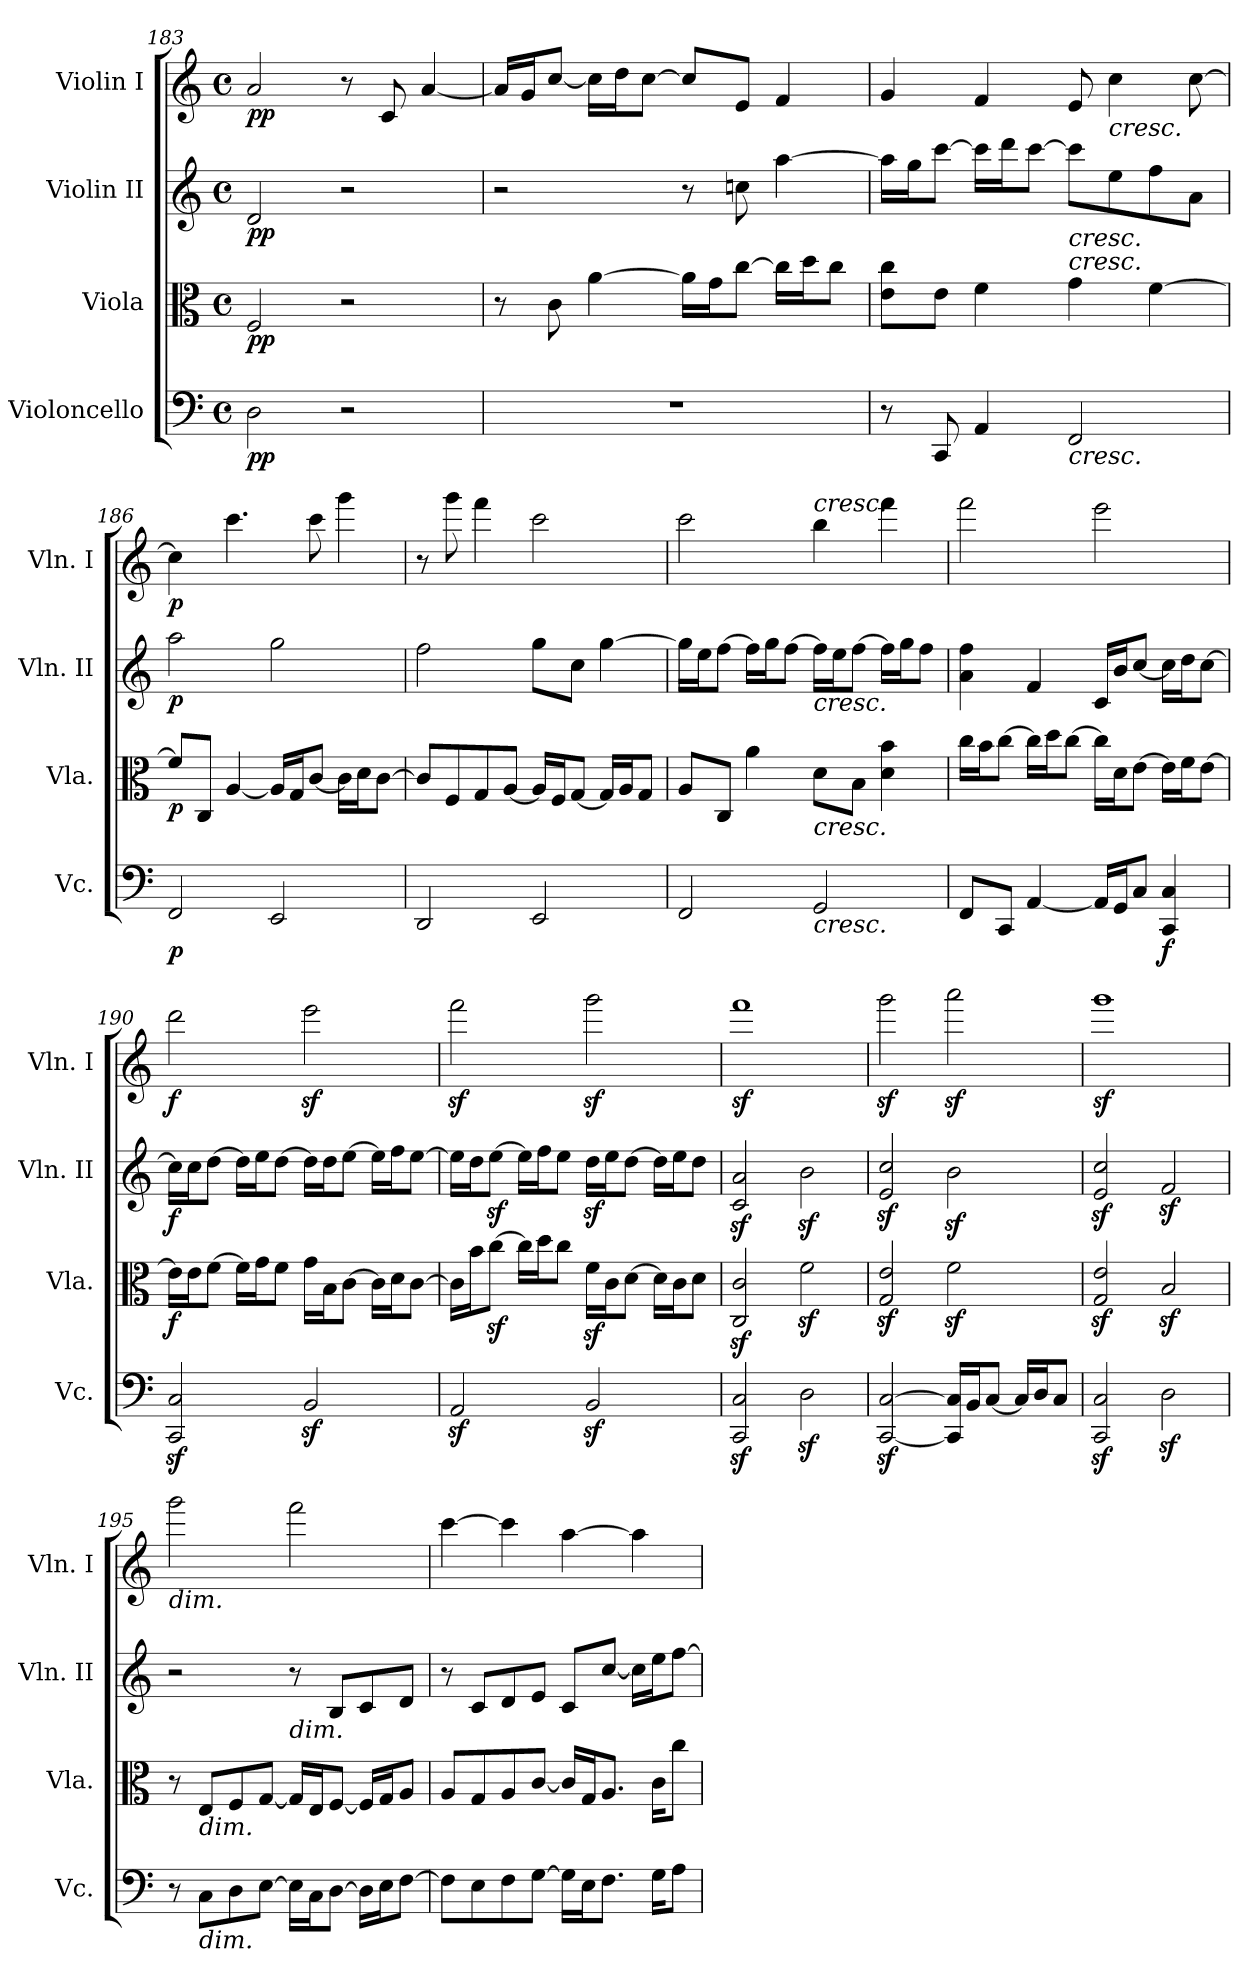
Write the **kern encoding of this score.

**kern	**dynam	**kern	**dynam	**kern	**dynam	**kern	**dynam
*part4	*part4	*part3	*part3	*part2	*part2	*part1	*part1
*staff4	*staff4	*staff3	*staff3	*staff2	*staff2	*staff1	*staff1
*I"Violoncello	*	*I"Viola	*	*I"Violin II	*	*I"Violin I	*
*I'Vc.	*	*I'Vla.	*	*I'Vln. II	*	*I'Vln. I	*
*clefF4	*	*clefC3	*	*clefG2	*	*clefG2	*
*k[]	*	*k[]	*	*k[]	*	*k[]	*
*M4/4	*	*M4/4	*	*M4/4	*	*M4/4	*
*met(c)	*	*met(c)	*	*met(c)	*	*met(c)	*
=183	=183	=183	=183	=183	=183	=183	=183
!	!LO:DY:b	!	!LO:DY:b	!	!LO:DY:b	!	!LO:DY:b
2D\	pp	2F/	pp	2d/	pp	2a/	pp
2r	.	2r	.	2r	.	8r	.
.	.	.	.	.	.	8c/	.
.	.	.	.	.	.	[4a/	.
=184	=184	=184	=184	=184	=184	=184	=184
1r	.	8r	.	2r	.	16a/LL]	.
.	.	.	.	.	.	16g/J	.
.	.	8c\	.	.	.	[8cc/J	.
.	.	[4a\	.	.	.	16cc\LL]	.
.	.	.	.	.	.	16dd\J	.
.	.	.	.	.	.	[8cc\J	.
.	.	16a\LL]	.	8r	.	8cc/L]	.
.	.	16g\J	.	.	.	.	.
.	.	[8cc\J	.	8ccn\	.	8e/J	.
.	.	16cc\LL]	.	[4aa\	.	4f/	.
.	.	16dd\J	.	.	.	.	.
.	.	8cc\J	.	.	.	.	.
=185	=185	=185	=185	=185	=185	=185	=185
8r	.	8e\ 8cc\L	.	16aa\LL]	.	4g/	.
.	.	.	.	16gg\J	.	.	.
8CC/	.	8e\J	.	[8ccc\J	.	.	.
4AA/	.	4f\	.	16ccc\LL]	.	4f/	.
.	.	.	.	16ddd\J	.	.	.
.	.	.	.	[8ccc\J	.	.	.
!	!	!LO:TX:a:i:t=cresc.	!	!	!	!	!
!	!	!LO:TX:a:i:t=cresc.	!	!	!	!	!
!LO:TX:b:i:t=cresc.	!	!	!	!	!	!	!
2FF/	.	4g\	.	8ccc\L]	.	8e/	.
!	!	!	!	!	!	!LO:TX:b:i:t=cresc.	!
.	.	.	.	8ee\	.	4cc\	.
.	.	[4f\	.	8ff\	.	.	.
.	.	.	.	8a\J	.	[8cc\	.
=186	=186	=186	=186	=186	=186	=186	=186
!	!LO:DY:b	!	!LO:DY:b	!	!LO:DY:b	!	!LO:DY:b
2FF/	p	8f/L]	p	2aa\	p	4cc\]	p
.	.	8C/J	.	.	.	.	.
.	.	[4A/	.	.	.	4.ccc\	.
2EE/	.	16A/LL]	.	2gg\	.	.	.
.	.	16G/J	.	.	.	.	.
.	.	[8c/J	.	.	.	8ccc\	.
.	.	16c\LL]	.	.	.	4ggg\	.
.	.	16d\J	.	.	.	.	.
.	.	[8c\J	.	.	.	.	.
=187	=187	=187	=187	=187	=187	=187	=187
2DD/	.	8c/L]	.	2ff\	.	8r	.
.	.	8F/	.	.	.	8ggg\	.
.	.	8G/	.	.	.	4fff\	.
.	.	[8A/J	.	.	.	.	.
2EE/	.	16A/LL]	.	8gg\L	.	2ccc\	.
.	.	16F/J	.	.	.	.	.
.	.	[8G/J	.	8cc\J	.	.	.
.	.	16G/LL]	.	[4gg\	.	.	.
.	.	16A/J	.	.	.	.	.
.	.	8G/J	.	.	.	.	.
=188	=188	=188	=188	=188	=188	=188	=188
2FF/	.	8A/L	.	16gg\LL]	.	2ccc\	.
.	.	.	.	16ee\J	.	.	.
.	.	8C/J	.	[8ff\J	.	.	.
.	.	4a\	.	16ff\LL]	.	.	.
.	.	.	.	16gg\J	.	.	.
.	.	.	.	[8ff\J	.	.	.
!	!	!	!	!	!	!LO:TX:a:i:t=cresc.	!
!	!	!	!	!LO:TX:b:i:t=cresc.	!	!	!
!	!	!LO:TX:b:i:t=cresc.	!	!	!	!	!
!LO:TX:b:i:t=cresc.	!	!	!	!	!	!	!
2GG/	.	8d\L	.	16ff\LL]	.	4bb\	.
.	.	.	.	16ee\J	.	.	.
.	.	8B\J	.	[8ff\J	.	.	.
.	.	4d\ 4b\	.	16ff\LL]	.	4fff\	.
.	.	.	.	16gg\J	.	.	.
.	.	.	.	8ff\J	.	.	.
=189	=189	=189	=189	=189	=189	=189	=189
8FF/L	.	16cc\LL	.	4a\ 4ff\	.	2fff\	.
.	.	16b\J	.	.	.	.	.
8CC/J	.	[8cc\J	.	.	.	.	.
[4AA/	.	16cc\LL]	.	4f/	.	.	.
.	.	16dd\J	.	.	.	.	.
.	.	[8cc\J	.	.	.	.	.
16AA/LL]	.	16cc\LL]	.	16c/LL	.	2eee\	.
16GG/J	.	16d\J	.	16b/J	.	.	.
8C/J	.	[8e\J	.	[8cc/J	.	.	.
!	!LO:DY:b	!	!	!	!	!	!
4CC/ 4C/	f	16e\LL]	.	16cc\LL]	.	.	.
.	.	16f\J	.	16dd\J	.	.	.
.	.	[8e\J	.	[8cc\J	.	.	.
=190	=190	=190	=190	=190	=190	=190	=190
!	!	!	!LO:DY:b	!	!LO:DY:b	!	!LO:DY:b
2CC/z< 2C/z<	.	16e\LL]	f	16cc\LL]	f	2ddd\	f
.	.	16e\J	.	16cc\J	.	.	.
.	.	[8f\J	.	[8dd\J	.	.	.
.	.	16f\LL]	.	16dd\LL]	.	.	.
.	.	16g\J	.	16ee\J	.	.	.
.	.	8f\J	.	[8dd\J	.	.	.
2BBz</	.	16g\LL	.	16dd\LL]	.	2eeez<\	.
.	.	16B\J	.	16dd\J	.	.	.
.	.	[8c\J	.	[8ee\J	.	.	.
.	.	16c\LL]	.	16ee\LL]	.	.	.
.	.	16d\J	.	16ff\J	.	.	.
.	.	[8c\J	.	[8ee\J	.	.	.
=191	=191	=191	=191	=191	=191	=191	=191
2AAz</	.	16c\LL]	.	16ee\LL]	.	2fffz<\	.
.	.	16b\J	.	16dd\J	.	.	.
.	.	[8ccz<\J	.	[8eez<\J	.	.	.
.	.	16cc\LL]	.	16ee\LL]	.	.	.
.	.	16dd\J	.	16ff\J	.	.	.
.	.	8cc\J	.	8ee\J	.	.	.
2BBz</	.	16fz<\LL	.	16ddz<\LL	.	2gggz<\	.
.	.	16c\J	.	16ee\J	.	.	.
.	.	[8d\J	.	[8dd\J	.	.	.
.	.	16d\LL]	.	16dd\LL]	.	.	.
.	.	16c\J	.	16ee\J	.	.	.
.	.	8d\J	.	8dd\J	.	.	.
=192	=192	=192	=192	=192	=192	=192	=192
2CC/z< 2C/z<	.	2C/z< 2c/z<	.	2c/z< 2a/z<	.	1fffz<	.
2Dz<\	.	2fz<\	.	2bz<\	.	.	.
=193	=193	=193	=193	=193	=193	=193	=193
[2CC/z< [2C/z<	.	2G/z< 2e/z<	.	2e/z< 2cc/z<	.	2gggz<\	.
16CC/] 16C/]LL	.	2fz<\	.	2bz<\	.	2aaaz<\	.
16BB/J	.	.	.	.	.	.	.
[8C/J	.	.	.	.	.	.	.
16C/LL]	.	.	.	.	.	.	.
16D/J	.	.	.	.	.	.	.
8C/J	.	.	.	.	.	.	.
=194	=194	=194	=194	=194	=194	=194	=194
2CC/z< 2C/z<	.	2G/z< 2e/z<	.	2e/z< 2cc/z<	.	1gggz<	.
2Dz<\	.	2Bz</	.	2fz</	.	.	.
=195	=195	=195	=195	=195	=195	=195	=195
!	!	!	!	!	!	!LO:TX:b:i:t=dim.	!
8r	.	8r	.	2r	.	2ggg\	.
!	!	!LO:TX:b:i:t=dim.	!	!	!	!	!
!LO:TX:b:i:t=dim.	!	!	!	!	!	!	!
8C\L	.	8E/L	.	.	.	.	.
8D\	.	8F/	.	.	.	.	.
[8E\J	.	[8G/J	.	.	.	.	.
!	!	!	!	!LO:TX:b:i:t=dim.	!	!	!
16E\LL]	.	16G/LL]	.	8r	.	2fff\	.
16C\J	.	16E/J	.	.	.	.	.
[8D\J	.	[8F/J	.	8B/L	.	.	.
16D\LL]	.	16F/LL]	.	8c/	.	.	.
16E\J	.	16G/J	.	.	.	.	.
[8F\J	.	8A/J	.	8d/J	.	.	.
=196	=196	=196	=196	=196	=196	=196	=196
8F\L]	.	8A/L	.	8r	.	[4ccc\	.
8E\	.	8G/	.	8c/L	.	.	.
8F\	.	8A/	.	8d/	.	4ccc\]	.
[8G\J	.	[8c/J	.	8e/J	.	.	.
16G\LL]	.	16c/LL]	.	8c/L	.	[4aa\	.
16E\J	.	16G/J	.	.	.	.	.
8.F\J	.	8.A/J	.	[8cc/J	.	.	.
.	.	.	.	16cc\LL]	.	4aa\]	.
16G\KL	.	16c\KL	.	16ee\J	.	.	.
8A\J	.	8cc\J	.	[8ff\J	.	.	.
=	=	=	=	=	=	=	=
*-	*-	*-	*-	*-	*-	*-	*-
